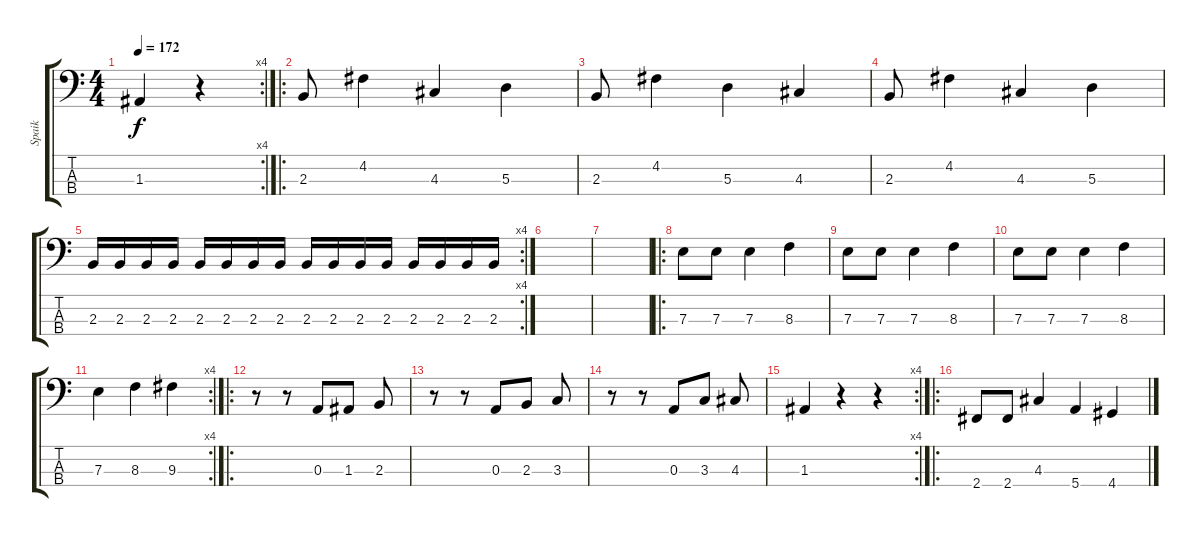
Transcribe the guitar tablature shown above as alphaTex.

\track ("Spaik" "Spaik") {instrument electricbassfinger}
\staff {score tabs}
\tuning (G2 D2 A1 E1) {hide}
\rc 4
\ts (4 4)
\tempo 172
\clef f4
\ks c
1.3.4{dy f} r.4 |
\ro
2.3.8 4.2.4 4.3.4 5.3.4 |
2.3.8 4.2.4 5.3.4 4.3.4 |
2.3.8 4.2.4 4.3.4 5.3.4 |
\rc 4
2.3.16 2.3.16 2.3.16 2.3.16 2.3.16 2.3.16 2.3.16 2.3.16 2.3.16 2.3.16 2.3.16 2.3.16 2.3.16 2.3.16 2.3.16 2.3.16 |
|
|
\ro
7.3.8 7.3.8 7.3.4 8.3.4 |
7.3.8 7.3.8 7.3.4 8.3.4 |
7.3.8 7.3.8 7.3.4 8.3.4 |
\rc 4
7.3.4 8.3.4 9.3.4 |
\ro
r.8 r.8 0.3.8 1.3.8 2.3.8 |
r.8 r.8 0.3.8 2.3.8 3.3.8 |
r.8 r.8 0.3.8 3.3.8 4.3.8 |
\rc 4
1.3.4 r.4 r.4 |
\ro
2.4.8 2.4.8 4.3.4 5.4.4 4.4.4
